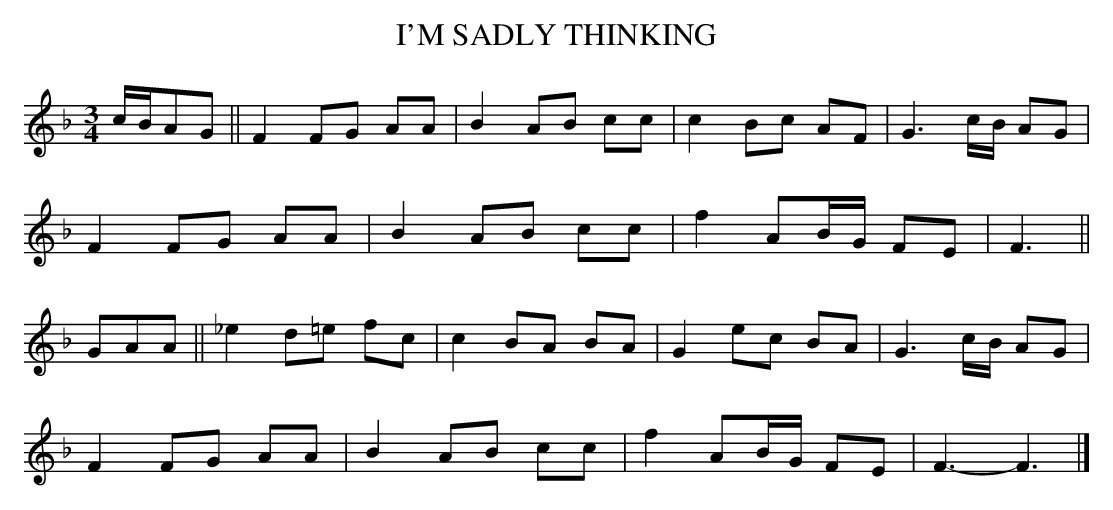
X:1
T:I'M SADLY THINKING
Y:"slow and plaintive"
M:3/4
L:1/8
K:F
c/B/AG||F2 FG AA|B2 AB cc|c2 Bc AF|G3c/B/ AG|
F2 FG AA|B2 AB cc|f2 AB/G/ FE|F3||
GAA||_e2 d=e fc|c2 BA BA|G2 ec BA|G3c/B/ AG|
F2 FG AA|B2 AB cc|f2 AB/G/ FE|F3-F3|]
